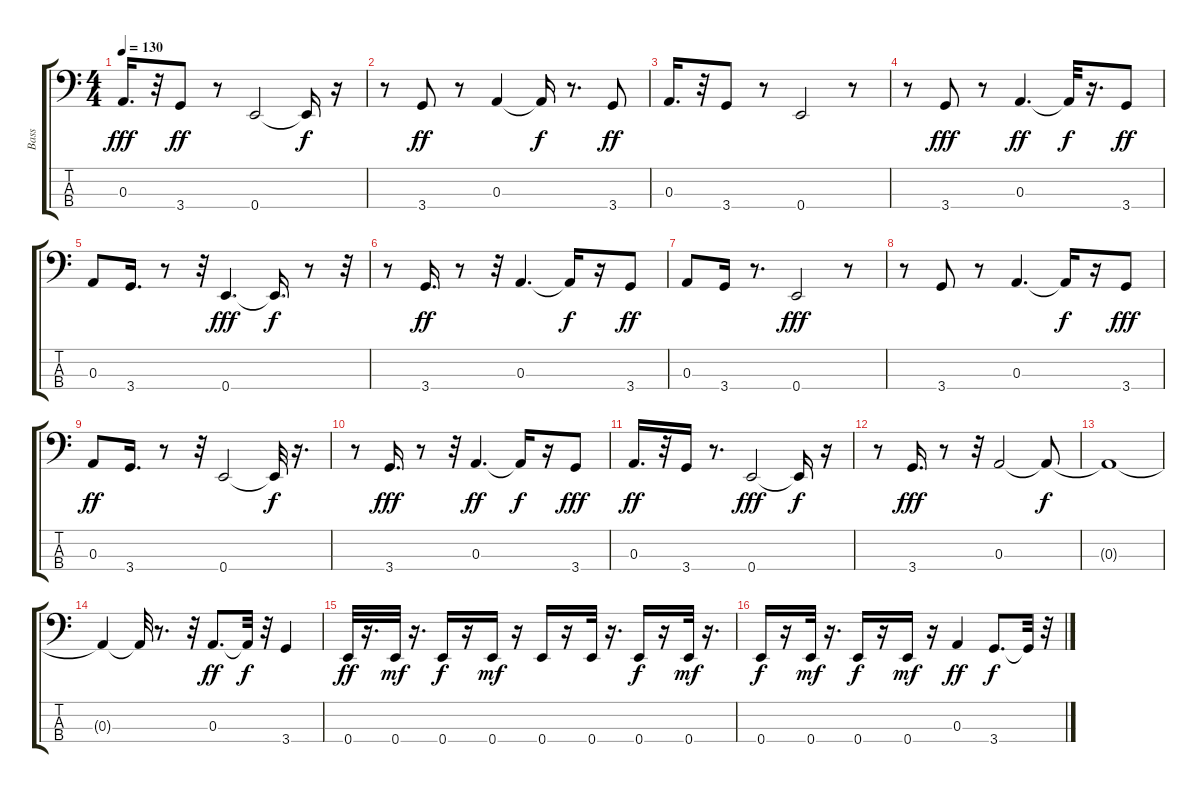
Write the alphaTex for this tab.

\track ("Bass    " "Bass    ") {instrument electricbassfinger}
\staff {score tabs}
\tuning (G2 D2 A1 E1) {hide}
\ts (4 4)
\tempo 130
\clef f4
\ks c
0.3.16{d dy fff} r.32 3.4.8{dy ff} r.8 0.4.2 0.4{t}.16{dy f} r.16 |
r.8 3.4.8{dy ff} r.8 0.3.4 0.3{t}.16{dy f} r.8{d} 3.4.8{dy ff} |
0.3.16{d} r.32 3.4.8 r.8 0.4.2 r.8 |
r.8 3.4.8{dy fff} r.8 0.3.4{d dy ff} 0.3{t}.32{dy f} r.16{d} 3.4.8{dy ff} |
0.3.8 3.4.16{d} r.8 r.32 0.4.4{d dy fff} 0.4{t}.16{d dy f} r.8 r.32 |
r.8 3.4.16{d dy ff} r.8 r.32 0.3.4{d} 0.3{t}.16{dy f} r.16 3.4.8{dy ff} |
0.3.8 3.4.16 r.8{d} 0.4.2{dy fff} r.8 |
r.8 3.4.8 r.8 0.3.4{d} 0.3{t}.16{dy f} r.16 3.4.8{dy fff} |
0.3.8{dy ff} 3.4.16{d} r.8 r.32 0.4.2 0.4{t}.32{dy f} r.16{d} |
r.8 3.4.16{d dy fff} r.8 r.32 0.3.4{d dy ff} 0.3{t}.16{dy f} r.16 3.4.8{dy fff} |
0.3.16{d dy ff} r.32 3.4.16 r.8{d} 0.4.2{dy fff} 0.4{t}.16{dy f} r.16 |
r.8 3.4.16{d dy fff} r.8 r.32 0.3.2 0.3{t}.8{dy f} |
0.3{t}.1 |
0.3{t}.4 0.3{t}.32 r.8{d} r.32 0.3.8{d dy ff} 0.3{t}.32{dy f} r.32 3.4.4 |
0.4.32{dy ff} r.16{d} 0.4.32{dy mf} r.16{d} 0.4.16{dy f} r.16 0.4.16{dy mf} r.16 0.4.16 r.16 0.4.32 r.16{d} 0.4.16{dy f} r.16 0.4.32{dy mf} r.16{d} |
0.4.16{dy f} r.16 0.4.32{dy mf} r.16{d} 0.4.16{dy f} r.16 0.4.16{dy mf} r.16 0.3.4{dy ff} 3.4.8{d dy f} 3.4{t}.32 r.32
